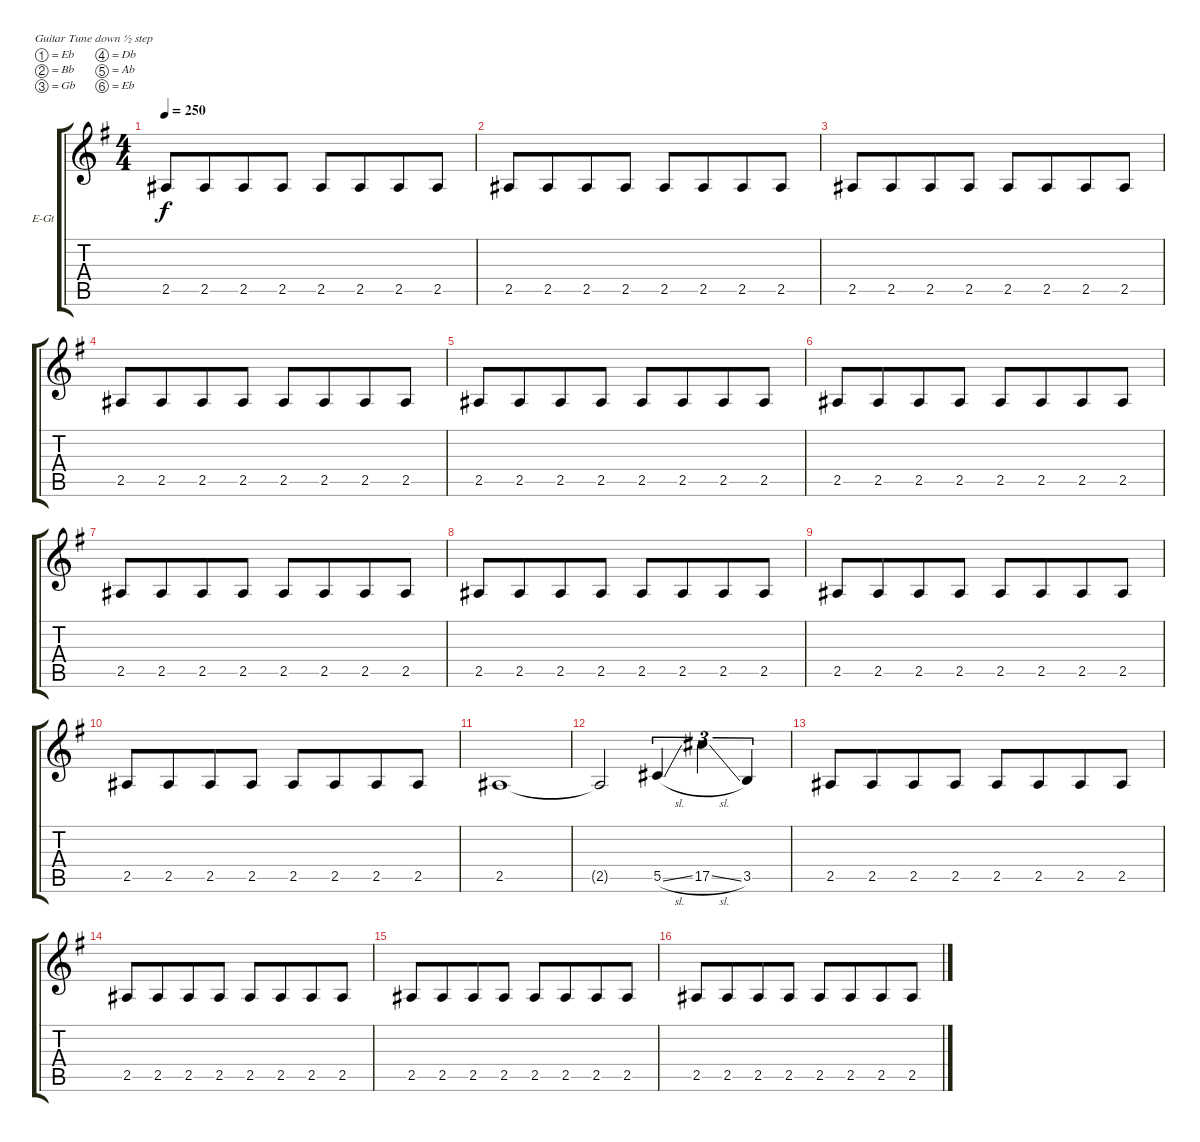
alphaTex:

\bracketExtendMode groupsimilarinstruments
\firstSystemTrackNameOrientation horizontal
\otherSystemsTrackNameOrientation horizontal
\track ("Gitár 1 (Yngwie Malmsteen)" "E-Gt") {instrument distortionguitar}
\staff {score tabs}
\tuning (Eb4 Bb3 Gb3 Db3 Ab2 Eb2)
\ts (4 4)
\tempo 250
\clef g2
\ks g
2.5.8{dy f} 2.5.8{beam merge} 2.5.8 2.5.8 2.5.8 2.5.8{beam merge} 2.5.8 2.5.8 |
2.5.8 2.5.8{beam merge} 2.5.8 2.5.8 2.5.8 2.5.8{beam merge} 2.5.8 2.5.8 |
2.5.8 2.5.8{beam merge} 2.5.8 2.5.8 2.5.8 2.5.8{beam merge} 2.5.8 2.5.8 |
2.5.8 2.5.8{beam merge} 2.5.8 2.5.8 2.5.8 2.5.8{beam merge} 2.5.8 2.5.8 |
2.5.8 2.5.8{beam merge} 2.5.8 2.5.8 2.5.8 2.5.8{beam merge} 2.5.8 2.5.8 |
2.5.8 2.5.8{beam merge} 2.5.8 2.5.8 2.5.8 2.5.8{beam merge} 2.5.8 2.5.8 |
2.5.8 2.5.8{beam merge} 2.5.8 2.5.8 2.5.8 2.5.8{beam merge} 2.5.8 2.5.8 |
2.5.8 2.5.8{beam merge} 2.5.8 2.5.8 2.5.8 2.5.8{beam merge} 2.5.8 2.5.8 |
2.5.8 2.5.8{beam merge} 2.5.8 2.5.8 2.5.8 2.5.8{beam merge} 2.5.8 2.5.8 |
2.5.8 2.5.8{beam merge} 2.5.8 2.5.8 2.5.8 2.5.8{beam merge} 2.5.8 2.5.8 |
2.5.1 |
2.5{t}.2 5.5{sl}.4{tu (3 2)} 17.5{sl}.4{tu (3 2)} 3.5.4{tu (3 2)} |
2.5.8 2.5.8{beam merge} 2.5.8 2.5.8 2.5.8 2.5.8{beam merge} 2.5.8 2.5.8 |
2.5.8 2.5.8{beam merge} 2.5.8 2.5.8 2.5.8 2.5.8{beam merge} 2.5.8 2.5.8 |
2.5.8 2.5.8{beam merge} 2.5.8 2.5.8 2.5.8 2.5.8{beam merge} 2.5.8 2.5.8 |
2.5.8 2.5.8{beam merge} 2.5.8 2.5.8 2.5.8 2.5.8{beam merge} 2.5.8 2.5.8
